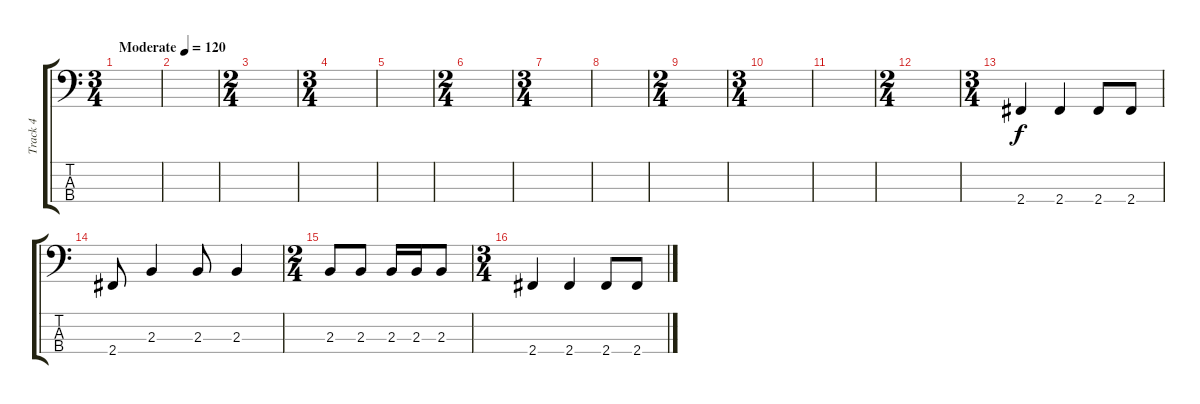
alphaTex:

\track ("Track 4" "Track 4") {instrument electricbassfinger}
\staff {score tabs}
\tuning (G2 D2 A1 E1) {hide}
\ts (3 4)
\tempo (120 "Moderate")
\clef f4
\ks c
|
|
\ts (2 4)
|
\ts (3 4)
|
|
\ts (2 4)
|
\ts (3 4)
|
|
\ts (2 4)
|
\ts (3 4)
|
|
\ts (2 4)
|
\ts (3 4)
2.4.4 2.4.4 2.4.8 2.4.8 |
2.4.8 2.3.4 2.3.8 2.3.4 |
\ts (2 4)
2.3.8 2.3.8 2.3.16 2.3.16 2.3.8 |
\ts (3 4)
2.4.4 2.4.4 2.4.8 2.4.8
